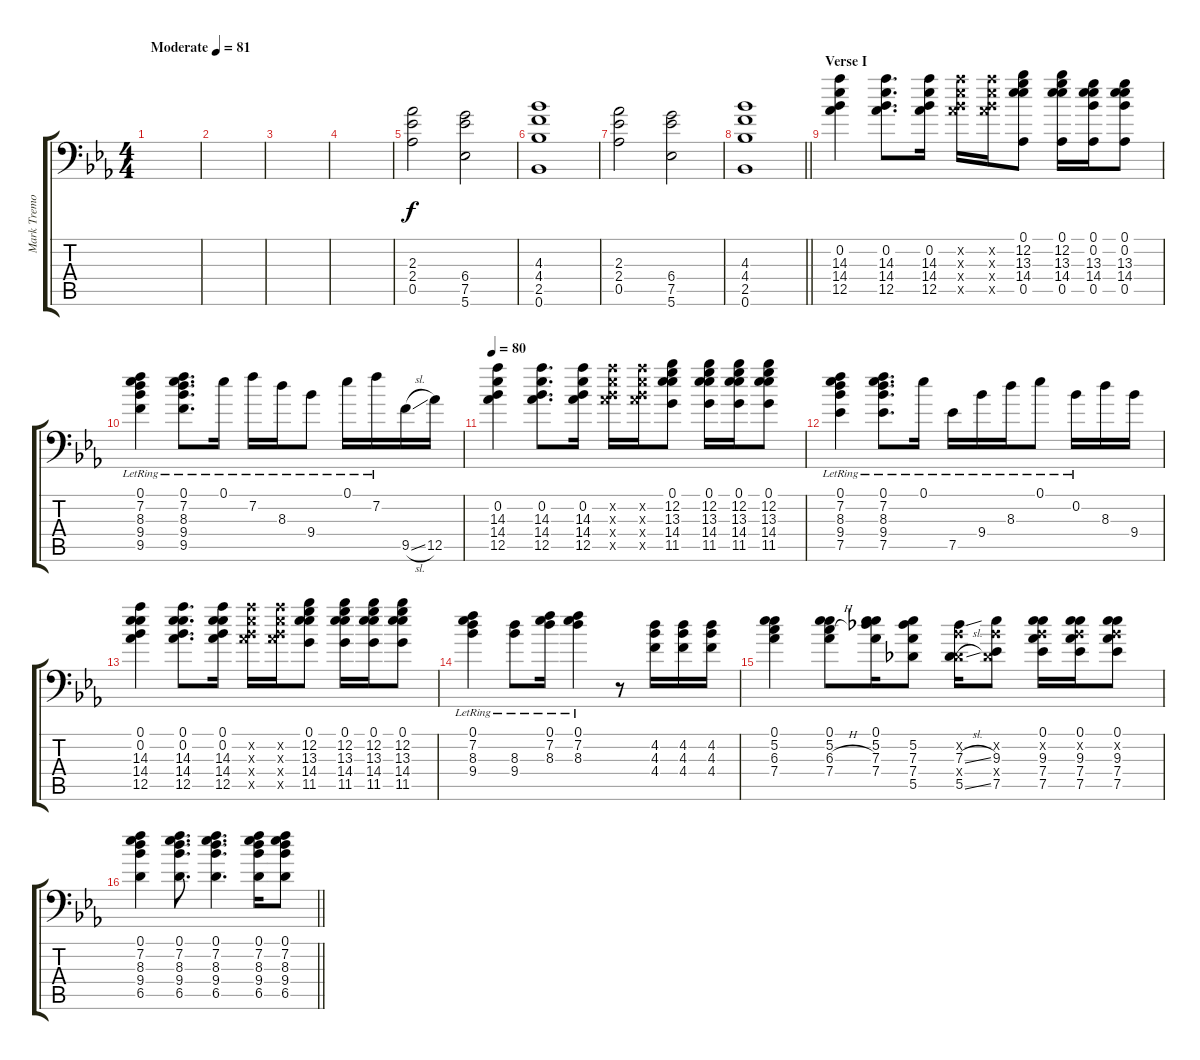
\track ("Mark Tremonti" "Mark Tremo") {instrument distortionguitar}
\staff {score tabs}
\tuning (Eb4 Bb3 Gb3 Db3 Ab2 Bb1) {hide}
\ts (4 4)
\tempo (81 "Moderate")
\clef f4
\ks eb
|
|
|
|
(2.3 2.4 0.5).2 (6.4 7.5 5.6).2 |
(4.3 4.4 2.5 0.6).1 |
(2.3 2.4 0.5).2 (6.4 7.5 5.6).2 |
\barLineRight lightlight
(4.3 4.4 2.5 0.6).1 |
\section ("" "Verse I")
(0.2 14.3 14.4 12.5).4{volume 8 instrument electricguitarclean} (0.2 14.3 14.4 12.5).8{d} (0.2 14.3 14.4 12.5).16 (0.2{x} 14.3{x} 14.4{x} 12.5{x}).16 (0.2{x} 14.3{x} 14.4{x} 12.5{x}).16 (0.1 12.2 13.3 14.4 0.5).8 (0.1 12.2 13.3 14.4 0.5).16 (0.1 0.2 13.3 14.4 0.5).16 (0.1 0.2 13.3 14.4 0.5).8 |
(0.1{lr} 7.2{lr} 8.3{lr} 9.4{lr} 9.5{lr}).4 (0.1{lr} 7.2{lr} 8.3{lr} 9.4{lr} 9.5{lr}).8{d} 0.1{lr}.16 7.2{lr}.16 8.3{lr}.16 9.4{lr}.8 0.1{lr}.16 7.2{lr}.16 9.5{sl}.16 12.5.16 |
\tempo 80
(0.2 14.3 14.4 12.5).4 (0.2 14.3 14.4 12.5).8{d} (0.2 14.3 14.4 12.5).16 (0.2{x} 14.3{x} 14.4{x} 12.5{x}).16 (0.2{x} 14.3{x} 14.4{x} 12.5{x}).16 (0.1 12.2 13.3 14.4 11.5).8 (0.1 12.2 13.3 14.4 11.5).16 (0.1 12.2 13.3 14.4 11.5).16 (0.1 12.2 13.3 14.4 11.5).8 |
(0.1{lr} 7.2{lr} 8.3{lr} 9.4{lr} 7.5{lr}).4 (0.1{lr} 7.2{lr} 8.3{lr} 9.4{lr} 7.5{lr}).8{d} 0.1{lr}.16 7.5{lr}.16 9.4{lr}.16 8.3{lr}.16 0.1{lr}.8 0.2{lr}.16 8.3.16 9.4.16 |
(0.1 0.2 14.3 14.4 12.5).4 (0.1 0.2 14.3 14.4 12.5).8{d} (0.1 0.2 14.3 14.4 12.5).16 (0.2{x} 14.3{x} 14.4{x} 12.5{x}).16 (0.2{x} 14.3{x} 14.4{x} 12.5{x}).16 (0.1 12.2 13.3 14.4 11.5).8 (0.1 12.2 13.3 14.4 11.5).16 (0.1 12.2 13.3 14.4 11.5).16 (0.1 12.2 13.3 14.4 11.5).8 |
(0.1{lr} 7.2{lr} 8.3{lr} 9.4{lr}).4 (8.3{lr} 9.4{lr}).8 (0.1{lr} 7.2 8.3).16 (0.1{lr} 7.2 8.3).4 r.8 (4.2 4.3 4.4).16 (4.2 4.3 4.4).16 (4.2 4.3 4.4).16 |
(0.1 5.2 6.3 7.4).4 (0.1 5.2 6.3{h} 7.4).8 (0.1 5.2 7.3 7.4).16 (5.2 7.3 7.4 5.5).8 (0.2{x} 7.3{sl} 0.4{x} 5.5{sl}).16 (0.2{x} 9.3 0.4{x} 7.5).8 (0.1 0.2{x} 9.3 7.4 7.5).16 (0.1 0.2{x} 9.3 7.4 7.5).16 (0.1 0.2{x} 9.3 7.4 7.5).8 |
\barLineRight lightlight
(0.1 7.2 8.3 9.4 6.5).4 (0.1 7.2 8.3 9.4 6.5).8{d} (0.1 7.2 8.3 9.4 6.5).4{d} (0.1 7.2 8.3 9.4 6.5).16 (0.1 7.2 8.3 9.4 6.5).8
